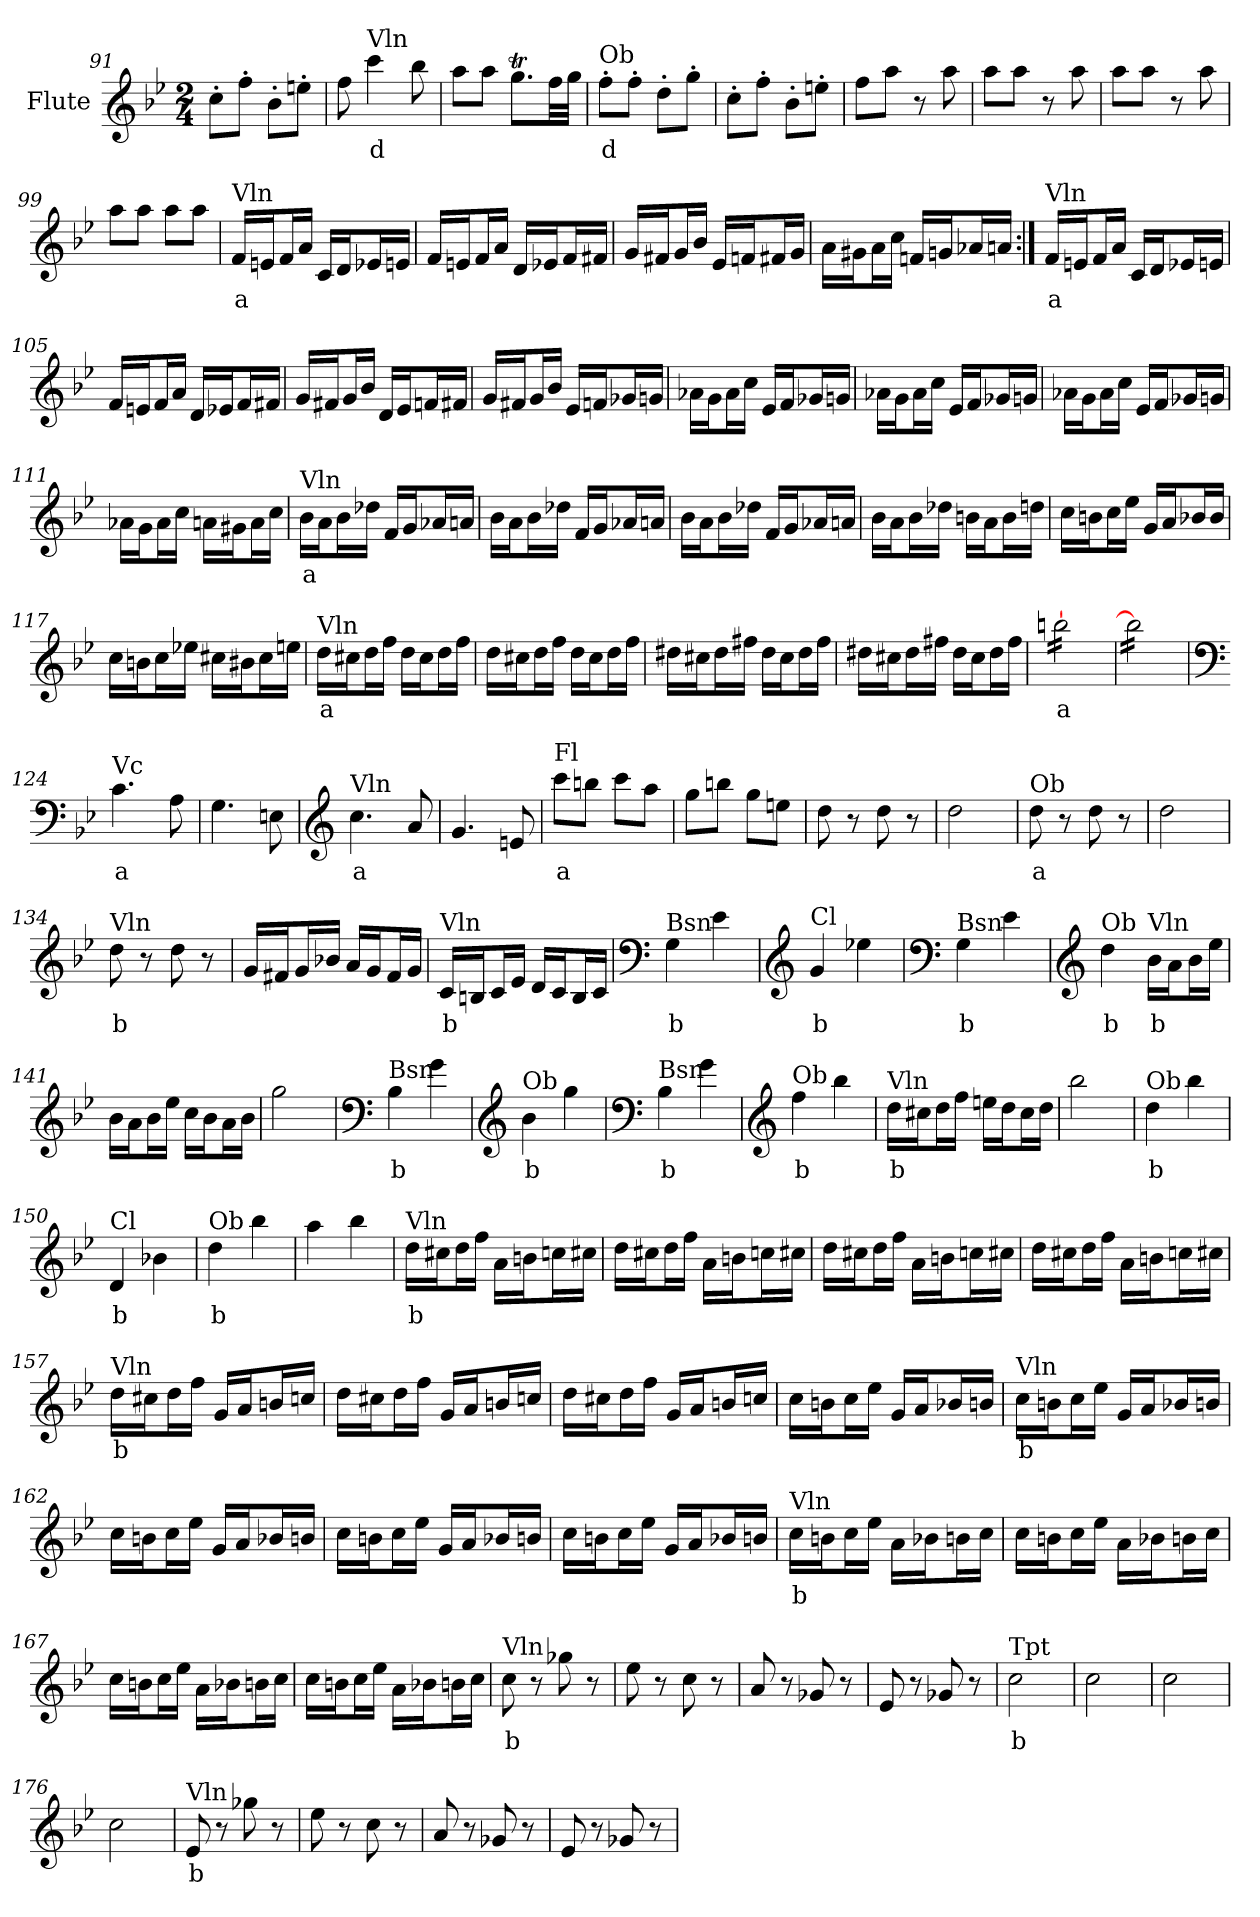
**kern	**text
*part1	*part1
*staff1	*staff1
*I"Flute	*
*I'Fl	*
!!LO:PB:g=z
*clefG2	*
*k[b-e-]	*
*M2/4	*
=91	=91
8cc'\L	.
8ff'\J	.
8b-'\L	.
8een'\J	.
=92	=92
8ff	.
!LO:TX:a:t=Vln	!
!	!LO:LY:b:color=#FF0000
4ccc	d
8bb-	.
=93	=93
8aa\L	.
8aa\J	.
8.ggT\L	.
32ff\LL	.
32gg\JJJ	.
=94	=94
!LO:TX:a:t=Ob	!
!	!LO:LY:b:color=#FF0000
8ff'\L	d
8ff'\J	.
8dd'\L	.
8gg'\J	.
=95	=95
8cc'\L	.
8ff'\J	.
8b-'\L	.
8een'\J	.
=96	=96
8ff\L	.
8aa\J	.
8r	.
8aa	.
!!LO:PB:g=z
=97	=97
8aa\L	.
8aa\J	.
8r	.
8aa	.
=98	=98
8aa\L	.
8aa\J	.
8r	.
8aa	.
=99	=99
8aa\L	.
8aa\J	.
8aa\L	.
8aa\J	.
=100	=100
!LO:TX:a:t=Vln	!
!	!LO:LY:b:color=#FF0000
16f/LL	a
16en/J	.
16f/L	.
16a/JJ	.
16c/LL	.
16d/J	.
16e-X/L	.
16en/JJ	.
=101	=101
16f/LL	.
16en/J	.
16f/L	.
16a/JJ	.
16d/LL	.
16e-X/J	.
16f/L	.
16f#X/JJ	.
!!LO:PB:g=z
=102	=102
16g/LL	.
16f#X/J	.
16g/L	.
16b-/JJ	.
16e-/LL	.
16fn/J	.
16f#X/L	.
16g/JJ	.
=103	=103
16a\LL	.
16g#X\J	.
16a\L	.
16cc\JJ	.
16fn/LL	.
16gn/J	.
16a-X/L	.
16an/JJ	.
=104:|!	=104:|!
!LO:TX:a:t=Vln	!
!	!LO:LY:b:color=#FF0000
16f/LL	a
16en/J	.
16f/L	.
16a/JJ	.
16c/LL	.
16d/J	.
16e-X/L	.
16en/JJ	.
=105	=105
16f/LL	.
16en/J	.
16f/L	.
16a/JJ	.
16d/LL	.
16e-X/J	.
16f/L	.
16f#X/JJ	.
=106	=106
16g/LL	.
16f#X/J	.
16g/L	.
16b-/JJ	.
16d/LL	.
16e-/J	.
16fn/L	.
16f#X/JJ	.
!!LO:PB:g=z
=107	=107
16g/LL	.
16f#X/J	.
16g/L	.
16b-/JJ	.
16e-/LL	.
16fn/J	.
16g-X/L	.
16gn/JJ	.
=108	=108
16a-X\LL	.
16g\J	.
16a-\L	.
16cc\JJ	.
16e-/LL	.
16f/J	.
16g-X/L	.
16gn/JJ	.
=109	=109
16a-X\LL	.
16g\J	.
16a-\L	.
16cc\JJ	.
16e-/LL	.
16f/J	.
16g-X/L	.
16gn/JJ	.
=110	=110
16a-X\LL	.
16g\J	.
16a-\L	.
16cc\JJ	.
16e-/LL	.
16f/J	.
16g-X/L	.
16gn/JJ	.
=111	=111
16a-X\LL	.
16g\J	.
16a-\L	.
16cc\JJ	.
16an\LL	.
16g#X\J	.
16a\L	.
16cc\JJ	.
=112	=112
!LO:TX:a:t=Vln	!
!	!LO:LY:b:color=#FF0000
16b-\LL	a
16a\J	.
16b-\L	.
16dd-X\JJ	.
16f/LL	.
16g/J	.
16a-X/L	.
16an/JJ	.
!!LO:PB:g=z
=113	=113
16b-\LL	.
16a\J	.
16b-\L	.
16dd-X\JJ	.
16f/LL	.
16g/J	.
16a-X/L	.
16an/JJ	.
=114	=114
16b-\LL	.
16a\J	.
16b-\L	.
16dd-X\JJ	.
16f/LL	.
16g/J	.
16a-X/L	.
16an/JJ	.
=115	=115
16b-\LL	.
16a\J	.
16b-\L	.
16dd-X\JJ	.
16bn\LL	.
16a\J	.
16b\L	.
16ddn\JJ	.
=116	=116
16cc\LL	.
16bn\J	.
16cc\L	.
16ee-\JJ	.
16g/LL	.
16a/J	.
16b-X/L	.
16b-/JJ	.
=117	=117
16cc\LL	.
16bn\J	.
16cc\L	.
16ee-X\JJ	.
16cc#X\LL	.
16b#X\J	.
16cc#\L	.
16een\JJ	.
=118	=118
!LO:TX:a:t=Vln	!
!	!LO:LY:b:color=#FF0000
16dd\LL	a
16cc#X\J	.
16dd\L	.
16ff\JJ	.
16dd\LL	.
16cc#\J	.
16dd\L	.
16ff\JJ	.
!!LO:PB:g=z
=119	=119
16dd\LL	.
16cc#X\J	.
16dd\L	.
16ff\JJ	.
16dd\LL	.
16cc#\J	.
16dd\L	.
16ff\JJ	.
=120	=120
16dd#X\LL	.
16cc#X\J	.
16dd#\L	.
16ff#X\JJ	.
16dd#\LL	.
16cc#\J	.
16dd#\L	.
16ff#\JJ	.
=121	=121
16dd#X\LL	.
16cc#X\J	.
16dd#\L	.
16ff#X\JJ	.
16dd#\LL	.
16cc#\J	.
16dd#\L	.
16ff#\JJ	.
=122	=122
!LO:TX:a:t=Vln	!
!	!LO:LY:b:color=#FF0000
*tremolo	*
[16bbn\LL	a
16bbn\	.
16bbn\	.
16bbn\	.
16bbn\	.
16bbn\	.
16bbn\	.
16bbn\JJ	.
=123	=123
16bb\]LL	.
16bb\	.
16bb\	.
16bb\	.
16bb\	.
16bb\	.
16bb\	.
16bb\JJ	.
*Xtremolo	*
=124	=124
*clefF4	*
!LO:TX:a:t=Vc	!
!	!LO:LY:b:color=#FF0000
4.c	a
8A	.
=125	=125
4.G	.
8En	.
=126	=126
*clefG2	*
!LO:TX:a:t=Vln	!
!	!LO:LY:b:color=#FF0000
4.cc	a
8a	.
!!LO:PB:g=z
=127	=127
4.g	.
8en	.
=128	=128
!LO:TX:a:t=Fl	!
!	!LO:LY:b:color=#FF0000
8ccc\L	a
8bbn\J	.
8ccc\L	.
8aa\J	.
=129	=129
8gg\L	.
8bbn\J	.
8gg\L	.
8een\J	.
=130	=130
8dd	.
8r	.
8dd	.
8r	.
=131	=131
2dd	.
=132	=132
!LO:TX:a:t=Ob	!
!	!LO:LY:b:color=#FF0000
8dd	a
8r	.
8dd	.
8r	.
!!LO:PB:g=z
=133	=133
2dd	.
=134	=134
!LO:TX:a:t=Vln	!
!	!LO:LY:b:color=#FF0000
8dd	b
8r	.
8dd	.
8r	.
=135	=135
16g/LL	.
16f#X/J	.
16g/L	.
16b-X/JJ	.
16a/LL	.
16g/J	.
16f#/L	.
16g/JJ	.
=136	=136
!LO:TX:a:t=Vln	!
!	!LO:LY:b:color=#FF0000
16c/LL	b
16Bn/J	.
16c/L	.
16e-/JJ	.
16d/LL	.
16c/J	.
16B/L	.
16c/JJ	.
=137	=137
*clefF4	*
!LO:TX:a:t=Bsn	!
!	!LO:LY:b:color=#FF0000
4G	b
4e-	.
=138	=138
*clefG2	*
!LO:TX:a:t=Cl	!
!	!LO:LY:b:color=#FF0000
4g	b
4ee-X	.
!!LO:PB:g=z
=139	=139
*clefF4	*
!LO:TX:a:t=Bsn	!
!	!LO:LY:b:color=#FF0000
4G	b
4e-	.
=140	=140
*clefG2	*
!LO:TX:a:t=Ob	!
!	!LO:LY:b:color=#FF0000
4dd	b
!LO:TX:a:t=Vln	!
!	!LO:LY:b:color=#FF0000
16b-\LL	b
16a\J	.
16b-\L	.
16ee-\JJ	.
=141	=141
16b-\LL	.
16a\J	.
16b-\L	.
16ee-\JJ	.
16cc\LL	.
16b-\J	.
16a\L	.
16b-\JJ	.
=142	=142
2gg	.
=143	=143
*clefF4	*
!LO:TX:a:t=Bsn	!
!	!LO:LY:b:color=#FF0000
4B-	b
4g	.
=144	=144
*clefG2	*
!LO:TX:a:t=Ob	!
!	!LO:LY:b:color=#FF0000
4b-	b
4gg	.
!!LO:PB:g=z
=145	=145
*clefF4	*
!LO:TX:a:t=Bsn	!
!	!LO:LY:b:color=#FF0000
4B-	b
4g	.
=146	=146
*clefG2	*
!LO:TX:a:t=Ob	!
!	!LO:LY:b:color=#FF0000
4ff	b
4bb-	.
=147	=147
!LO:TX:a:t=Vln	!
!	!LO:LY:b:color=#FF0000
16dd\LL	b
16cc#X\J	.
16dd\L	.
16ff\JJ	.
16een\LL	.
16dd\J	.
16cc#\L	.
16dd\JJ	.
=148	=148
2bb-	.
=149	=149
!LO:TX:a:t=Ob	!
!	!LO:LY:b:color=#FF0000
4dd	b
4bb-	.
=150	=150
!LO:TX:a:t=Cl	!
!	!LO:LY:b:color=#FF0000
4d	b
4b-X	.
!!LO:PB:g=z
=151	=151
!LO:TX:a:t=Ob	!
!	!LO:LY:b:color=#FF0000
4dd	b
4bb-	.
=152	=152
4aa	.
4bb-	.
=153	=153
!LO:TX:a:t=Vln	!
!	!LO:LY:b:color=#FF0000
16dd\LL	b
16cc#X\J	.
16dd\L	.
16ff\JJ	.
16a\LL	.
16bn\J	.
16ccn\L	.
16cc#X\JJ	.
=154	=154
16dd\LL	.
16cc#X\J	.
16dd\L	.
16ff\JJ	.
16a\LL	.
16bn\J	.
16ccn\L	.
16cc#X\JJ	.
=155	=155
16dd\LL	.
16cc#X\J	.
16dd\L	.
16ff\JJ	.
16a\LL	.
16bn\J	.
16ccn\L	.
16cc#X\JJ	.
!!LO:PB:g=z
=156	=156
16dd\LL	.
16cc#X\J	.
16dd\L	.
16ff\JJ	.
16a\LL	.
16bn\J	.
16ccn\L	.
16cc#X\JJ	.
=157	=157
!LO:TX:a:t=Vln	!
!	!LO:LY:b:color=#FF0000
16dd\LL	b
16cc#X\J	.
16dd\L	.
16ff\JJ	.
16g/LL	.
16a/J	.
16bn/L	.
16ccn/JJ	.
=158	=158
16dd\LL	.
16cc#X\J	.
16dd\L	.
16ff\JJ	.
16g/LL	.
16a/J	.
16bn/L	.
16ccn/JJ	.
=159	=159
16dd\LL	.
16cc#X\J	.
16dd\L	.
16ff\JJ	.
16g/LL	.
16a/J	.
16bn/L	.
16ccn/JJ	.
=160	=160
16cc\LL	.
16bn\J	.
16cc\L	.
16ee-\JJ	.
16g/LL	.
16a/J	.
16b-X/L	.
16bn/JJ	.
!!LO:PB:g=z
=161	=161
!LO:TX:a:t=Vln	!
!	!LO:LY:b:color=#FF0000
16cc\LL	b
16bn\J	.
16cc\L	.
16ee-\JJ	.
16g/LL	.
16a/J	.
16b-X/L	.
16bn/JJ	.
=162	=162
16cc\LL	.
16bn\J	.
16cc\L	.
16ee-\JJ	.
16g/LL	.
16a/J	.
16b-X/L	.
16bn/JJ	.
=163	=163
16cc\LL	.
16bn\J	.
16cc\L	.
16ee-\JJ	.
16g/LL	.
16a/J	.
16b-X/L	.
16bn/JJ	.
=164	=164
16cc\LL	.
16bn\J	.
16cc\L	.
16ee-\JJ	.
16g/LL	.
16a/J	.
16b-X/L	.
16bn/JJ	.
=165	=165
!LO:TX:a:t=Vln	!
!	!LO:LY:b:color=#FF0000
16cc\LL	b
16bn\J	.
16cc\L	.
16ee-\JJ	.
16a\LL	.
16b-X\J	.
16bn\L	.
16cc\JJ	.
=166	=166
16cc\LL	.
16bn\J	.
16cc\L	.
16ee-\JJ	.
16a\LL	.
16b-X\J	.
16bn\L	.
16cc\JJ	.
!!LO:PB:g=z
=167	=167
16cc\LL	.
16bn\J	.
16cc\L	.
16ee-\JJ	.
16a\LL	.
16b-X\J	.
16bn\L	.
16cc\JJ	.
=168	=168
16cc\LL	.
16bn\J	.
16cc\L	.
16ee-\JJ	.
16a\LL	.
16b-X\J	.
16bn\L	.
16cc\JJ	.
=169	=169
!LO:TX:a:t=Vln	!
!	!LO:LY:b:color=#FF0000
8cc	b
8r	.
8gg-X	.
8r	.
=170	=170
8ee-	.
8r	.
8cc	.
8r	.
=171	=171
8a	.
8r	.
8g-X	.
8r	.
=172	=172
8e-	.
8r	.
8g-X	.
8r	.
=173	=173
!LO:TX:a:t=Tpt	!
!	!LO:LY:b:color=#FF0000
2cc	b
!!LO:PB:g=z
=174	=174
2cc	.
=175	=175
2cc	.
=176	=176
2cc	.
=177	=177
!LO:TX:a:t=Vln	!
!	!LO:LY:b:color=#FF0000
8e-/	b
8r	.
8gg-X	.
8r	.
=178	=178
8ee-	.
8r	.
8cc	.
8r	.
=179	=179
8a	.
8r	.
8g-X	.
8r	.
=180	=180
8e-	.
8r	.
8g-X	.
8r	.
=	=
*-	*-
